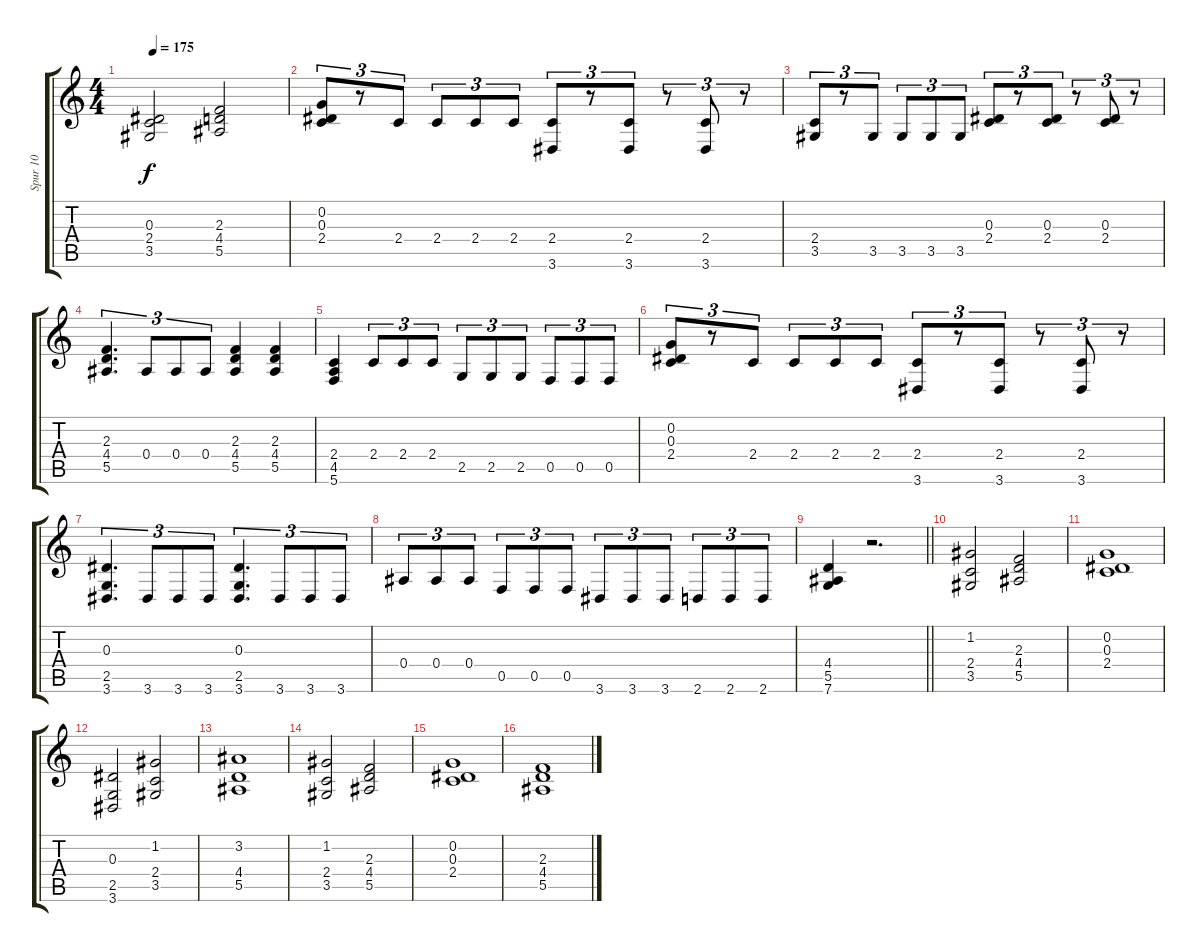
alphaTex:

\track ("Spur 10" "Spur 10") {instrument distortionguitar}
\staff {score tabs}
\tuning (C4 G3 Eb3 Bb2 F2 C2) {hide}
\ts (4 4)
\tempo 175
\clef g2
\ks c
(0.3 2.4 3.5).2{dy f} (2.3 4.4 5.5).2 |
(0.2 0.3 2.4).8{tu (3 2)} r.8{tu (3 2)} 2.4.8{tu (3 2)} 2.4.8{tu (3 2)} 2.4.8{tu (3 2)} 2.4.8{tu (3 2)} (2.4 3.6).8{tu (3 2)} r.8{tu (3 2)} (2.4 3.6).8{tu (3 2)} r.8{tu (3 2)} (2.4 3.6).8{tu (3 2)} r.8{tu (3 2)} |
(2.4 3.5).8{tu (3 2)} r.8{tu (3 2)} 3.5.8{tu (3 2)} 3.5.8{tu (3 2)} 3.5.8{tu (3 2)} 3.5.8{tu (3 2)} (0.3 2.4).8{tu (3 2)} r.8{tu (3 2)} (0.3 2.4).8{tu (3 2)} r.8{tu (3 2)} (0.3 2.4).8{tu (3 2)} r.8{tu (3 2)} |
(2.3 4.4 5.5).4{d tu (3 2)} 0.4.8{tu (3 2)} 0.4.8{tu (3 2)} 0.4.8{tu (3 2)} (2.3 4.4 5.5).4 (2.3 4.4 5.5).4 |
(2.4 4.5 5.6).4 2.4.8{tu (3 2)} 2.4.8{tu (3 2)} 2.4.8{tu (3 2)} 2.5.8{tu (3 2)} 2.5.8{tu (3 2)} 2.5.8{tu (3 2)} 0.5.8{tu (3 2)} 0.5.8{tu (3 2)} 0.5.8{tu (3 2)} |
(0.2 0.3 2.4).8{tu (3 2)} r.8{tu (3 2)} 2.4.8{tu (3 2)} 2.4.8{tu (3 2)} 2.4.8{tu (3 2)} 2.4.8{tu (3 2)} (2.4 3.6).8{tu (3 2)} r.8{tu (3 2)} (2.4 3.6).8{tu (3 2)} r.8{tu (3 2)} (2.4 3.6).8{tu (3 2)} r.8{tu (3 2)} |
(0.3 2.5 3.6).4{d tu (3 2)} 3.6.8{tu (3 2)} 3.6.8{tu (3 2)} 3.6.8{tu (3 2)} (0.3 2.5 3.6).4{d tu (3 2)} 3.6.8{tu (3 2)} 3.6.8{tu (3 2)} 3.6.8{tu (3 2)} |
0.4.8{tu (3 2)} 0.4.8{tu (3 2)} 0.4.8{tu (3 2)} 0.5.8{tu (3 2)} 0.5.8{tu (3 2)} 0.5.8{tu (3 2)} 3.6.8{tu (3 2)} 3.6.8{tu (3 2)} 3.6.8{tu (3 2)} 2.6.8{tu (3 2)} 2.6.8{tu (3 2)} 2.6.8{tu (3 2)} |
\barLineRight lightlight
(4.4 5.5 7.6).4 r.2{d} |
(1.2 2.4 3.5).2 (2.3 4.4 5.5).2 |
(0.2 0.3 2.4).1 |
(0.3 2.5 3.6).2 (1.2 2.4 3.5).2 |
(3.2 4.4 5.5).1 |
(1.2 2.4 3.5).2 (2.3 4.4 5.5).2 |
(0.2 0.3 2.4).1 |
(2.3 4.4 5.5).1
